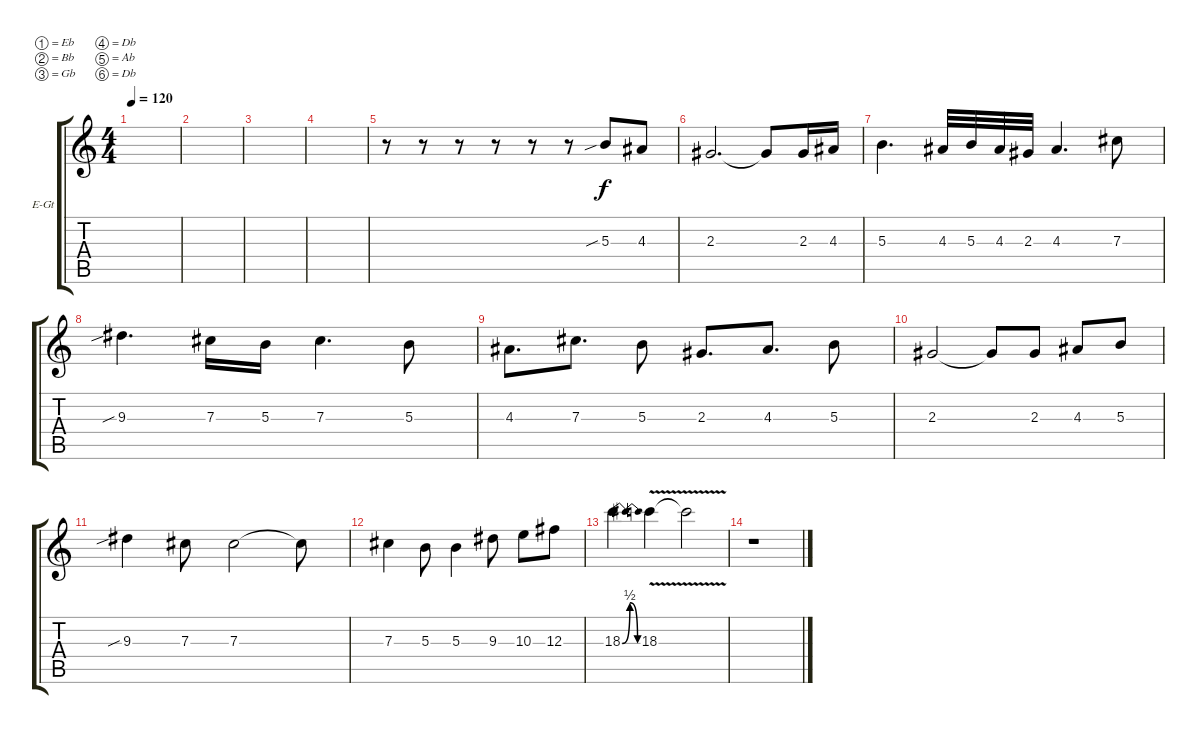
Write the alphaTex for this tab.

\defaultSystemsLayout 4
\bracketExtendMode groupsimilarinstruments
\firstSystemTrackNameOrientation horizontal
\otherSystemsTrackNameOrientation horizontal
\track ("Перегруженная гитара 2" "E-Gt") {instrument distortionguitar}
\staff {score tabs}
\tuning (Eb4 Bb3 Gb3 Db3 Ab2 Db2)
\ts (4 4)
\tempo 120
\clef g2
\scale
0.333333
\ks c
|
\scale
0.333333 |
\scale
0.333333 |
\scale
0.333333 |
\scale
0.333333 r.8 r.8 r.8 r.8 r.8 r.8 5.3{sib}.8 4.3.8 |
\scale
0.333333 2.3.2{d} 2.3{t}.8 2.3.16 4.3.16 |
\scale
0.333333 5.3.4{d} 4.3.32 5.3.32 4.3.32 2.3.32 4.3.4{d} 7.3.8 |
\scale
0.333333 9.3{sib}.4{d} 7.3.16 5.3.16 7.3.4{d} 5.3.8 |
\scale
0.333333 4.3.8{d} 7.3.8{d} 5.3.8 2.3.8{d} 4.3.8{d} 5.3.8 |
\scale
0.333333 2.3.2 2.3{t}.8 2.3.8 4.3.8 5.3.8 |
\scale
0.333333 9.3{sib}.4 7.3.8 7.3.2 7.3{t}.8 |
\scale
0.333333 7.3.4 5.3.8 5.3.4 9.3.8 10.3.8 12.3.8 |
\scale
0.333333 18.3{be (bendrelease 0 0 48.6 2 48.6 2 59.4 0)}.4 18.3{v}.4 18.3{t}.2 |
\scale
0.333333 r.1 |
\scale
0.333333 |
\scale
0.333333
